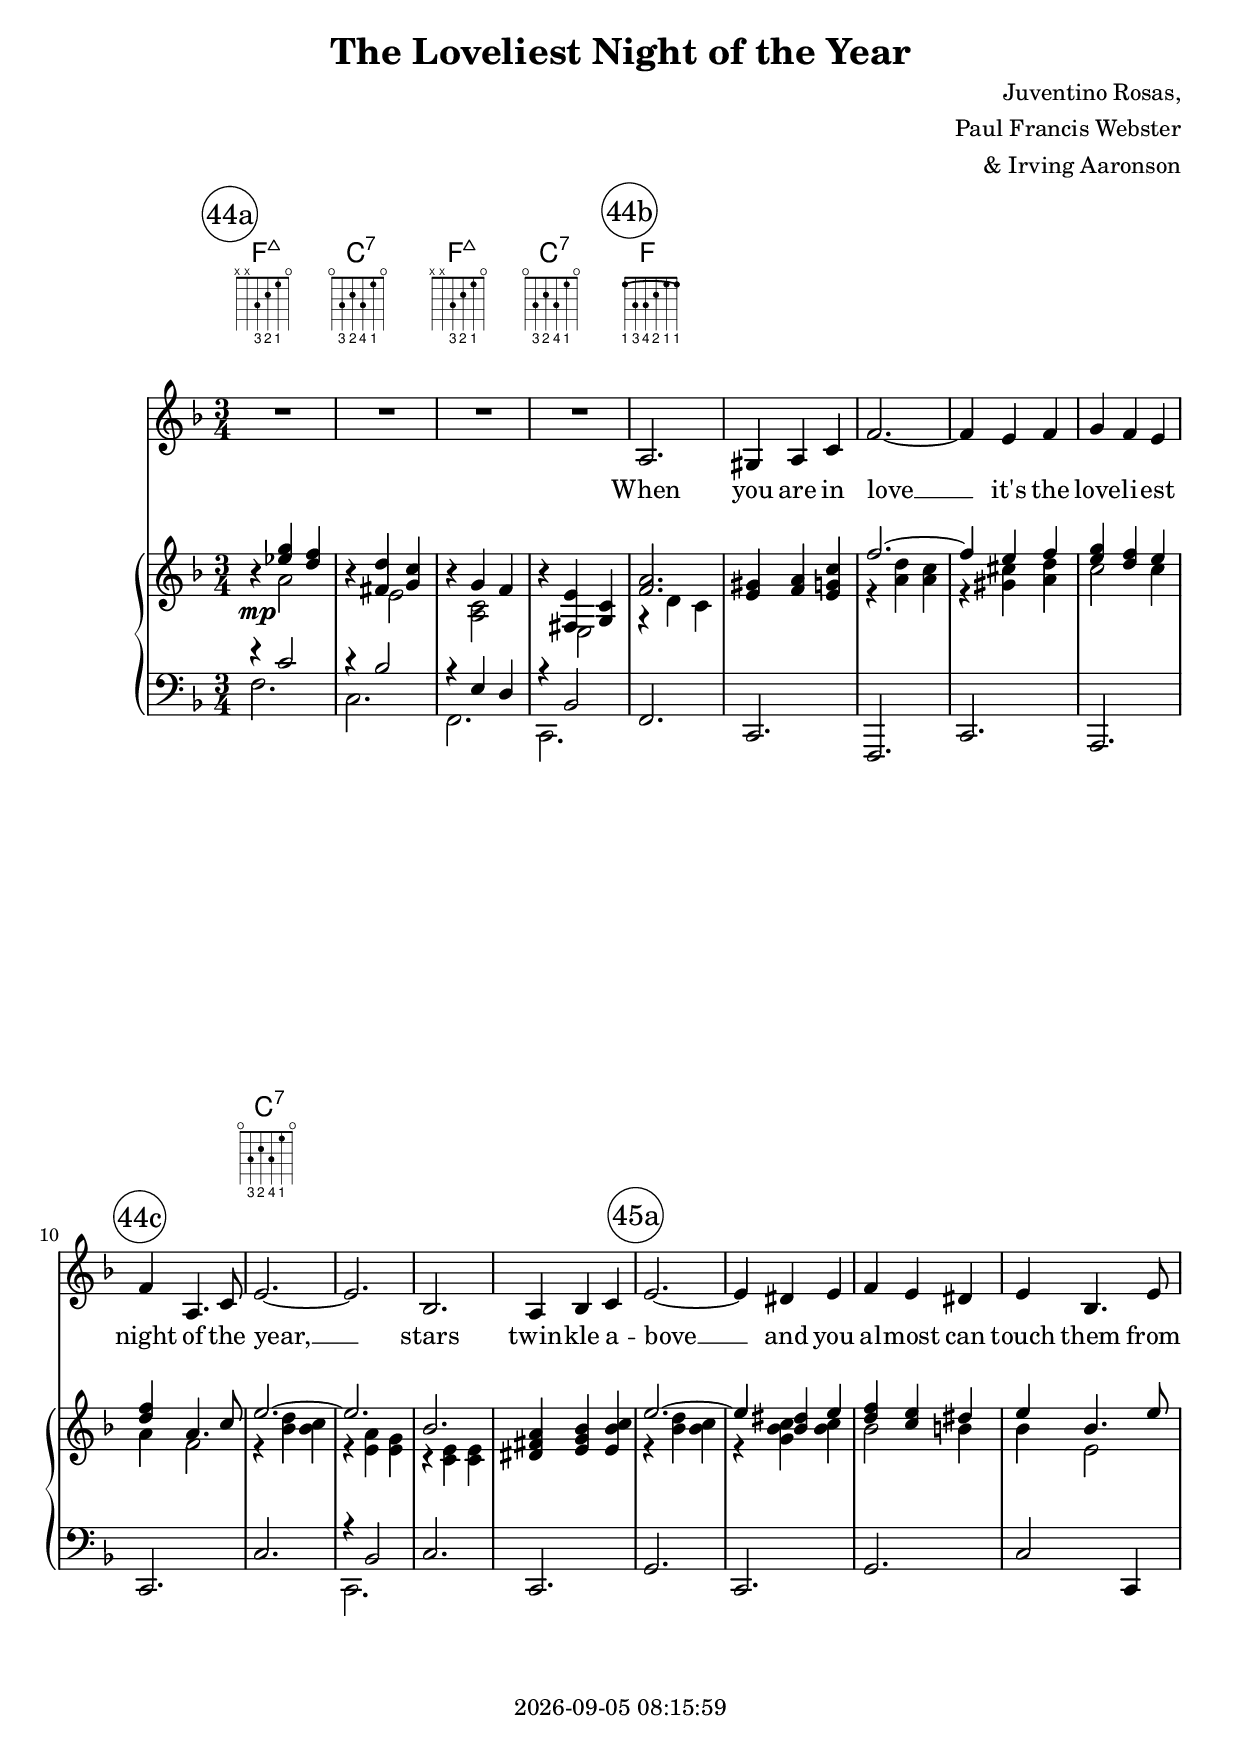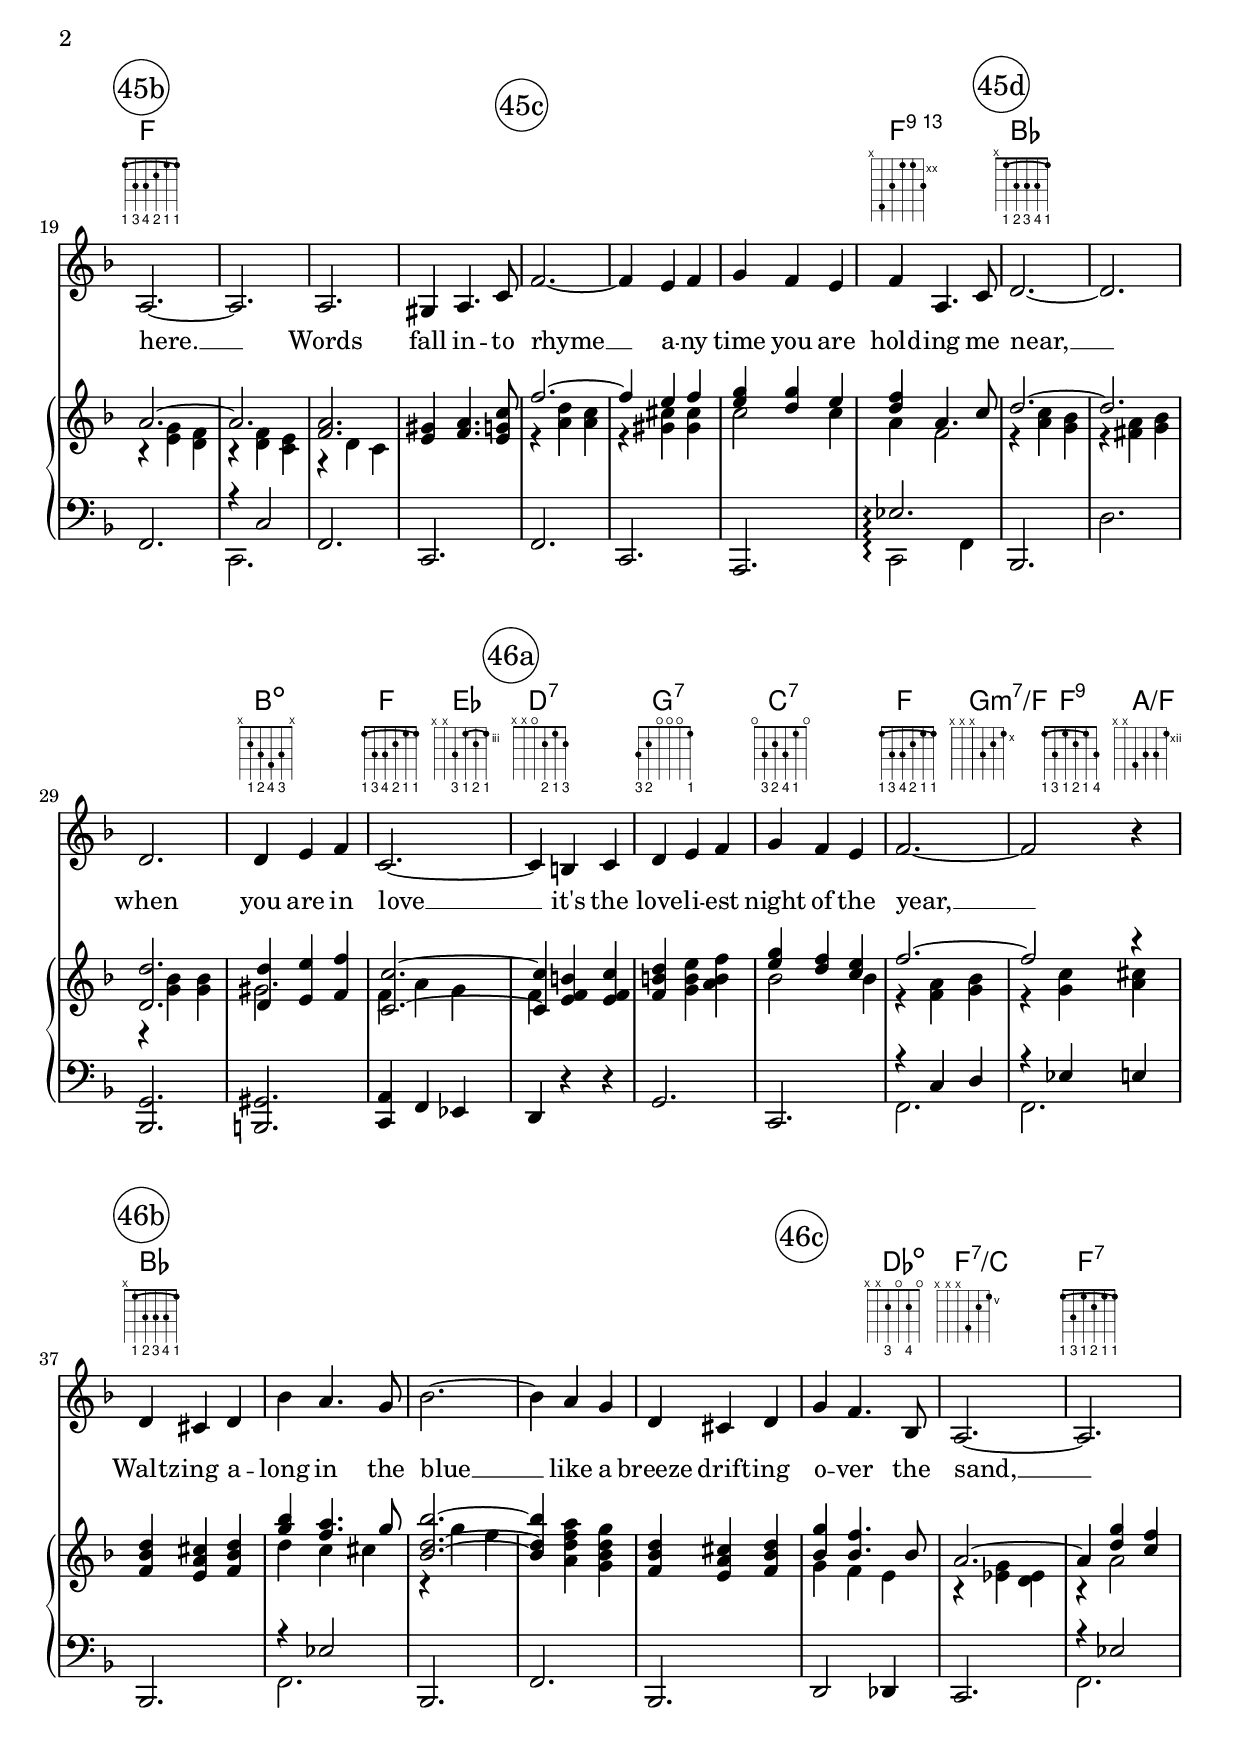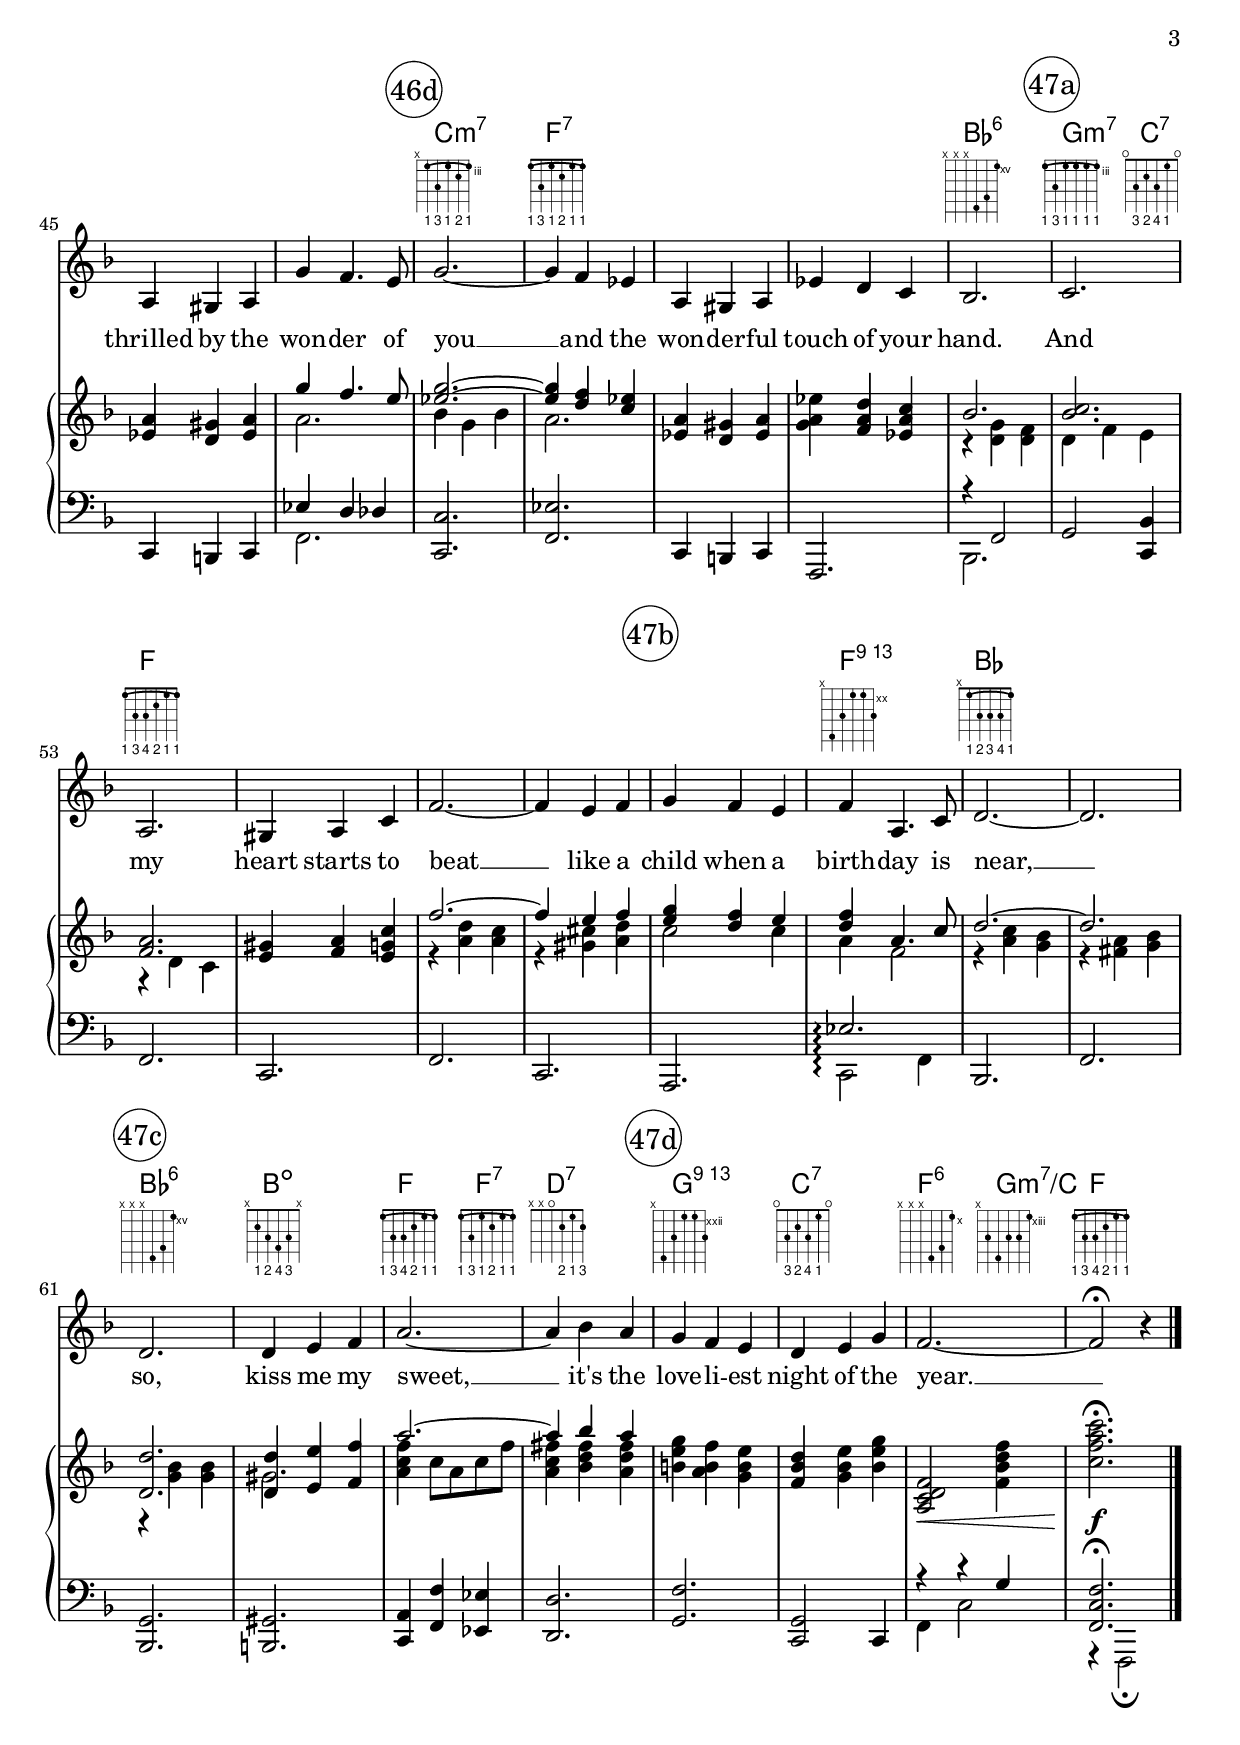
\version "2.20.0"

\include "predefined-guitar-fretboards.ly"

today = #(strftime "%Y-%m-%d %H:%M:%S" (localtime (current-time)))

\header {
% centered at top
%  dedication  = "dedication"
  title       = "The Loveliest Night of the Year"
%  subtitle    = "subtitle"
%  subsubtitle = "subsubtitle"
%  instrument  = "instrument"
  
% arrangement of following lines:
%
%  poet    composer
%  meter   arranger
%  piece       opus

  composer    = \markup { \right-column { \line {Juventino Rosas,}
                                          \line {Paul Francis Webster}
                                          \line {& Irving Aaronson}
                                  }
                        }
%  arranger    = "arranger"
%  opus        = "opus"

%  poet        = "poet"
%  meter       = "meter"
%  piece       = "piece"

% centered at bottom
% tagline     = "tagline" % default lilypond version
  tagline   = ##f
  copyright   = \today
}

% #(set-global-staff-size 16)

global = {
  \key f \major
  \time 3/4
}

TempoTrack = {
  \global
  \tempo 4=96
  \set Score.tempoHideNote = ##t
  s2.*4
}

RehearsalTrack = {
%  \set Score.currentBarNumber = #5
  \mark \markup { \circle "44a" } s2.*4
  \mark \markup { \circle "44b" } s2.*5
  \mark \markup { \circle "44c" } s2.*5
  \mark \markup { \circle "45a" } s2.*4
  \mark \markup { \circle "45b" } s2.*4
  \mark \markup { \circle "45c" } s2.*4
  \mark \markup { \circle "45d" } s2.*5
  \mark \markup { \circle "46a" } s2.*5
  \mark \markup { \circle "46b" } s2.*5
  \mark \markup { \circle "46c" } s2.*5
  \mark \markup { \circle "46d" } s2.*5
  \mark \markup { \circle "47a" } s2.*5
  \mark \markup { \circle "47b" } s2.*4
  \mark \markup { \circle "47c" } s2.*4
  \mark \markup { \circle "47d" } s2.*4
}

ChordTrack = \chordmode {
  f2.:maj7
  c2.:7
  f2.:maj7
  c2.:7
  f2. % 44b
  s2.*5
  c2.:7 % 44c+
  s2.*7
  f2. % 45b
  s2.*6
  f2.:13 % 45c+++
  bes2. % 45d
  s2.*2
  b2.:dim
  f2 ees4
  d2.:7 % 46a
  g2.:7
  c2.:7
  f2 g4:m7/f
  s4 f:9 a/f
  bes2. % 46b
  s2.*4
  s2 des4:dim % 46c
  f2.:7/c
  f2.:7
  s2.*2
  c2.:m7 % 46d
  f2.:7
  s2.*2
  bes2.:6
  g2:m7 c4:7 % 47a
  f2.
  s2.*4
  f2.:13 % 47b+
  bes2.
  s2.
  bes2.:6 % 47c
  b2.:dim
  f2 f4:7
  d2.:7
  g2.:13 % 47d
  c2.:7
  f2:6
  g4:m7/c
  f2.
}

melody = \relative {
  \global
  R2.*4
  a2. % 44b
  gis4 a c
  f2.~
  f4 e f
  g4 f e
  f4 a,4. c8 % 44c
  e2.~
  e2.
  bes2.
  a4 bes c
  e2.~ % 45a
  e4 dis e
  f4 e dis
  e4 bes4. e8
  a,2.~ % 45b
  a2.
  a2.
  gis4 a4. c8
  f2.~ % 45c
  f4 e f
  g4 f e
  f4 a,4. c8
  d2.~ % 45d
  d2.
  d2.
  d4 e f
  c2.~
  c4 b c % 46a
  d4 e f
  g4 f e
  f2.~
  f2 r4
  d4 cis d % 46b
  bes'4 a4. g8
  bes2.~
  bes4 a g
  d4 cis d
  g4 f4. bes,8 % 46c
  a2.~
  a2.
  a4 gis a
  g'4 f4. e8
  g2.~ % 46d
  g4 f ees
  a,4 gis a
  ees'4 d c
  bes2.
  c2. % 47a
  a2.
  gis4 a c
  f2.~
  f4 e f
  g4 f e % 47b
  f4 a,4. c8
  d2.~
  d2.
  d2. % 47c
  d4 e f
  a2.~
  a4 bes a
  g4 f e % 47d
  d4 e g
  f2.~
  f2\fermata r4
  \bar "|."
}

wordsOne = \lyricmode {
  When you are in love __
  it's the love -- li -- est night of the year, __
  stars twin -- kle a -- bove __
  and you al -- most can touch them from here. __
  Words fall in -- to rhyme __
  a -- ny time you are hold -- ing me near, __
  when you are in love __
  it's the love -- li -- est night of the year, __
  Waltz -- ing a -- long in the blue __
  like a breeze drift -- ing o -- ver the sand, __
  thrilled by the won -- der of you __
  and the won -- der -- ful touch of your hand.
  And my heart starts to beat __
  like a child when a birth -- day is near, __
  so, kiss me my sweet, __
  it's the love -- li -- est night of the year. __
}

midiWords = \lyricmode {
  "\nWhen " "you " "are " "in " "love " 
  "\nit's " "the " love li "est " "night " "of " "the " "year, " 
  "\nstars " twin "kle " a "bove " 
  "\nand " "you " al "most " "can " "touch " "them " "from " "here. " 
  "\nWords " "fall " in "to " "rhyme " 
  "\na" "ny " "time " "you " "are " hold "ing " "me " "near, " 
  "\nwhen " "you " "are " "in " "love " 
  "\nit's " "the " love li "est " "night " "of " "the " "year, " 
  "\nWaltz" "ing " a "long " "in " "the " "blue " 
  "\nlike " "a " "breeze " drift "ing " o "ver " "the " "sand, " 
  "\nthrilled " "by " "the " won "der " "of " "you " 
  "\nand " "the " won der "ful " "touch " "of " "your " "hand. "
  "\nAnd " "my " "heart " "starts " "to " "beat " 
  "\nlike " "a " "child " "when " "a " birth "day " "is " "near, " 
  "\nso, " "kiss " "me " "my " "sweet, " 
  "\nit's " "the " love li "est " "night " "of " "the " "year. " 
}

pianoRH = \relative {
  \global
  r4 s2
  r4 s2
  r4 s2
  r4 s2
  s2. % 44b
  <e' gis>4 <f a> <e g c>
  s2.
  s2.
  s2.
  s2. % 44c
  s2.
  s2.
  s2.
  <dis fis a>4 <e g bes> <e bes' c>
  s2. % 45a
  s2.
  s2.
  s2.
  s2. % 45b
  s2.
  s2.
  <e gis>4 <f a>4. <e g c>8
  s2. % 45c
  s2.
  s2.
  s2.
  s2. % 45d
  s2.
  s2.
  s2.
  s2.
  s4 <e f b> <e f c'> % 46a
  <f b d>4 <g b e> <a b f'>
  s2.
  s2.
  s2.
  <f bes d>4 <e a cis> <f bes d> % 46b
  s2.
  s2.
  s4 <a d f a> <g bes d g>
  <f bes d> <e a cis> <f bes d>
  s2. % 46c
  s2.
  s2.
  <ees a>4 <d gis> <ees a> s2.
  s2. % 46d
  s2.
  <ees a>4 <d gis> <ees a>
  <g a ees'>4 <f a d> <ees a c>
  s2.
  s2. % 47a
  s2.
  <e gis>4 <f a> <e g c>
  s2.
  s2.
  s2. % 47b
  s2.
  s2.
  s2.
  s2. % 47c
  s2.
  s2.
  s2.
  <b' e g>4 <a b f'> <g b e> % 47d
  <f bes d>4 <g bes e> <bes e g>
  <a, c d f>2 <f' bes d f>4
  <c' f a c>2.\fermata
  \bar "|."
}

pianoRHone = \relative {
  \global
  \voiceOne
  s4 <ees'' g> <d f>
  s4 <fis, d'> <g c>
  s4 g f
  s4 <fis, e'> <g c>
  <f' a>2. % 44b
  s2.
  f'2.~
  f4 e f
  <e g>4 <d f> e
  <d f>4 a4. c8 % 44c
  e2.~
  e2.
  bes2.
  s2.
  e2.~ % 45a
  e4 <bes dis> e
  <d f>4 <c e> dis
  e4 bes4. e8
  a,2.~ % 45b
  a2.
  <f a>2.
  s2.
  f'2.~ % 45c
  f4 e f
  <e g>4 <d g> e
  <d f>4 a4. c8
  d2.~ % 45d
  d2.
  <d, d'>2.
  <d d'>4 <e e'> <f f'>
  <c c'>2.~
  q4 s2 % 46a
  s2. <e' g>4 <d f> <c e>
  f2.~
  f2 r4
  s2. % 46b
  <g bes>4 <f a>4. g8
  <bes, d bes'>2.~
  q4 s2
  s2.
  <bes g'>4 <bes f'>4. bes8 % 46c
  a2.~
  a4 <d g> <c f>
  s2.
  g'4 f4. e8
  <ees g>2.~ % 46d
  q4 <d f> <c ees>
  s2.
  s2.
  bes2.
  <bes c>2. % 47a
  <f a>2.
  s2.
  f'2.~
  f4 e f
  <e g>4 <d f> e % 47b
  <d f>4 a4. c8
  d2.~
  d2.
  <d, d'>2. % 47c
  <d d'>4 <e e'> <f f'>
  a'2.~
  a4 bes a
  s2.*4
  \bar "|."
}

pianoRHtwo = \relative {
  \global
  \voiceTwo
  s4 a'2
  s4 e2
  s4 <a, c>2
  s4 e2
  r4 d' c % 44b
  s2.
  r4 <a' d> <a c>
  r4 <gis cis> <a d>
  c2 c4
  a4 f2 % 44c
  r4 <bes d> <bes c>
  r4 <e, a> <e g>
  r4 <c e> q
  s2.
  r4 <bes' d> <bes c> % 45a
  r4 <g bes c> <bes c>
  bes2 b4
  bes4 e,2
  r4 <e g> <d f> % 45b
  r4 <d f> <c e>
  r4 d c
  s2.
  r4 <a' d> <a c> % 45c
  r4 <gis cis> q
  c2 c4
  a4 f2
  r4 <a c> <g bes> % 45d
  r4 <fis a> <g bes>
  r4 q q
  gis2.
  f4 a g
  f4 s2 % 46a
  s2.
  bes2 bes4
  r4 <f a> <g bes>
  r4 <g c> <a cis>
  s2. % 46b
  d4 c cis
  r4 g' f
  s2.
  s2.
  g,4 f e % 46c
  r4 <ees g> <ees d>
  r4 a2
  s2.
  a2.
  bes4 g bes % 46d
  a2.
  s2.
  s2.
  r4 <d, g> <d f>
  d4 f e % 47a
  r4 d c
  s2.
  r4 <a' d> <a c>
  r4 <gis cis> <a d>
  c2 c4 % 47b
  a4 f2
  r4 <a c> <g bes>
  r4 <fis a> <g bes>
  r4 <g bes> q % 47c
  gis2.
  <a c f>4 c8 a c f
  <a, c fis>4 <bes d fis> <a d fis>
  s2.*4
  \bar "|."
}

dynamicsPiano = {
  \override DynamicTextSpanner.style = #'none
  s2.\mp
  s2.*65
  s2.\<
  s2.\f
}

pianoLH = \relative {
  \global
  \oneVoice
  s2.*4
  f,2. % 44b
  c2.
  f,2.
  c'2.
  a2.
  c2. % 44c
  c'2.
  s2.
  c2.
  c,2.
  g'2. % 45a
  c,2.
  g'2.
  c2 c,4
  f2. % 45b
  s2.
  f2.
  c2.
  f2. % 45c
  c2.
  a2.
  s2.
  bes2. % 45d
  d'2.
  <bes, g'>2.
  <b gis'>2.
  <c a'>4 f ees
  d4 r r % 46a
  g2.
  c,2.
  s2.
  s2.
  bes2. % 46b
  s2.
  bes2.
  f'2.
  bes,2.
  d2 des4 % 46c
  c2.
  s2.
  c4 b c
  s2.
  <c c'>2. % 46d
  <f ees'>2.
  c4 b c
  f,2.
  s2.
  g'2 <c, bes'>4 % 47a
  f2.
  c2.
  f2.
  c2.
  a2. % 47b
  s2.
  bes2.
  f'2.
  <bes, g'>2. % 47c
  <b gis'>2.
  <c a'>4 <f f'> <ees ees'>
  <d d'>2.
  <g f'>2. % 47d
  <c, g'>2 c4
  s2.
  s2.
  \bar "|."
}

pianoLHone = \relative {
  \global
  \voiceOne
  r4 c'2
  r4 bes2
  r4 e, d
  r4 bes2
  s2.*7
  r4 bes2 % 44c++
  s2.*7
  r4 c2 % 45b+
  s2.*5
  ees2.\arpeggio % 45c+++
  s2.*8
  r4 c d % 46a+++
  r4 ees e
  s2. % 46b
  r4 ees2
  s2.*5
  r4 ees2 % 46c++
  s2.
  ees4 d des
  s2.*4
  r4 f,2 % 46d++++
  s2.*6
  ees'2.\arpeggio % 47b+
  s2.*8
  r4 r g % 47d++
  <f, c' f>2.\fermata
  \bar "|."
}

pianoLHtwo = \relative {
  \global
  \voiceTwo
  f2.
  c2.
  f,2.
  c2.
  s2.*7
  c2. % 44c++
  s2.*7
  c2. % 45b+
  s2.*5
  c2\arpeggio f4 % 45c+++
  s2.*8
  f2. % 46a+++
  f2.
  s2.
  f2. % 46b+
  s2.*5
  f2. % 46c++
  s2.
  f2.
  s2.*4
  bes,2. % 46d++++
  s2.*6
  c2\arpeggio f4 % 47b+
  s2.*8
  f4 c'2 % 47d++
  r4 f,,2\fermata
  \bar "|."
}

\book {
  #(define output-suffix "single")
  \score {
    \unfoldRepeats
    <<
      <<
        \new ChordNames \ChordTrack
        \new FretBoards \ChordTrack
      >>
      <<
        \new ChoirStaff
        <<
          \new Dynamics \TempoTrack
          \new Staff
          <<
            \new Voice \RehearsalTrack
            \new Voice = "melody" \melody
            \new Lyrics \lyricsto "melody" \wordsOne
          >>
        >>
        \new PianoStaff
        <<
          \new Staff
          <<
            \new Voice \pianoRH
            \new Voice \pianoRHone
            \new Voice \pianoRHtwo
          >>
          \new Dynamics \dynamicsPiano
          \new Staff \with { \consists "Span_arpeggio_engraver" }
          {
            \set Staff.connectArpeggios = ##t
            <<
              \clef "bass"
              \new Voice \pianoLH
              \new Voice \pianoLHone
              \new Voice \pianoLHtwo
            >>
          }
        >>
      >>
    >>
    \layout {
      indent = 1.5\cm
      \context {
        \Staff \RemoveAllEmptyStaves
      }
    }
  }
}

\book {
  #(define output-suffix "midi")
  \score {
    \unfoldRepeats
    <<
      <<
        \new ChordNames \ChordTrack
      >>
      <<
        \new ChoirStaff
        <<
          \new Dynamics \TempoTrack
          \new Staff
          <<
            \new Voice = "melody" \melody
            \new Lyrics \lyricsto "melody" { \midiWords }
          >>
        >>
        \new PianoStaff
        <<
          \new Staff
          <<
            \new Voice \pianoRH
            \new Voice \pianoRHone
            \new Voice \pianoRHtwo
          >>
          \new Dynamics \dynamicsPiano
          \new Staff
          <<
            \clef "bass"
            \new Voice \pianoLH
            \new Voice \pianoLHone
            \new Voice \pianoLHtwo
          >>
        >>
      >>
    >>
    \midi {}
  }
}
